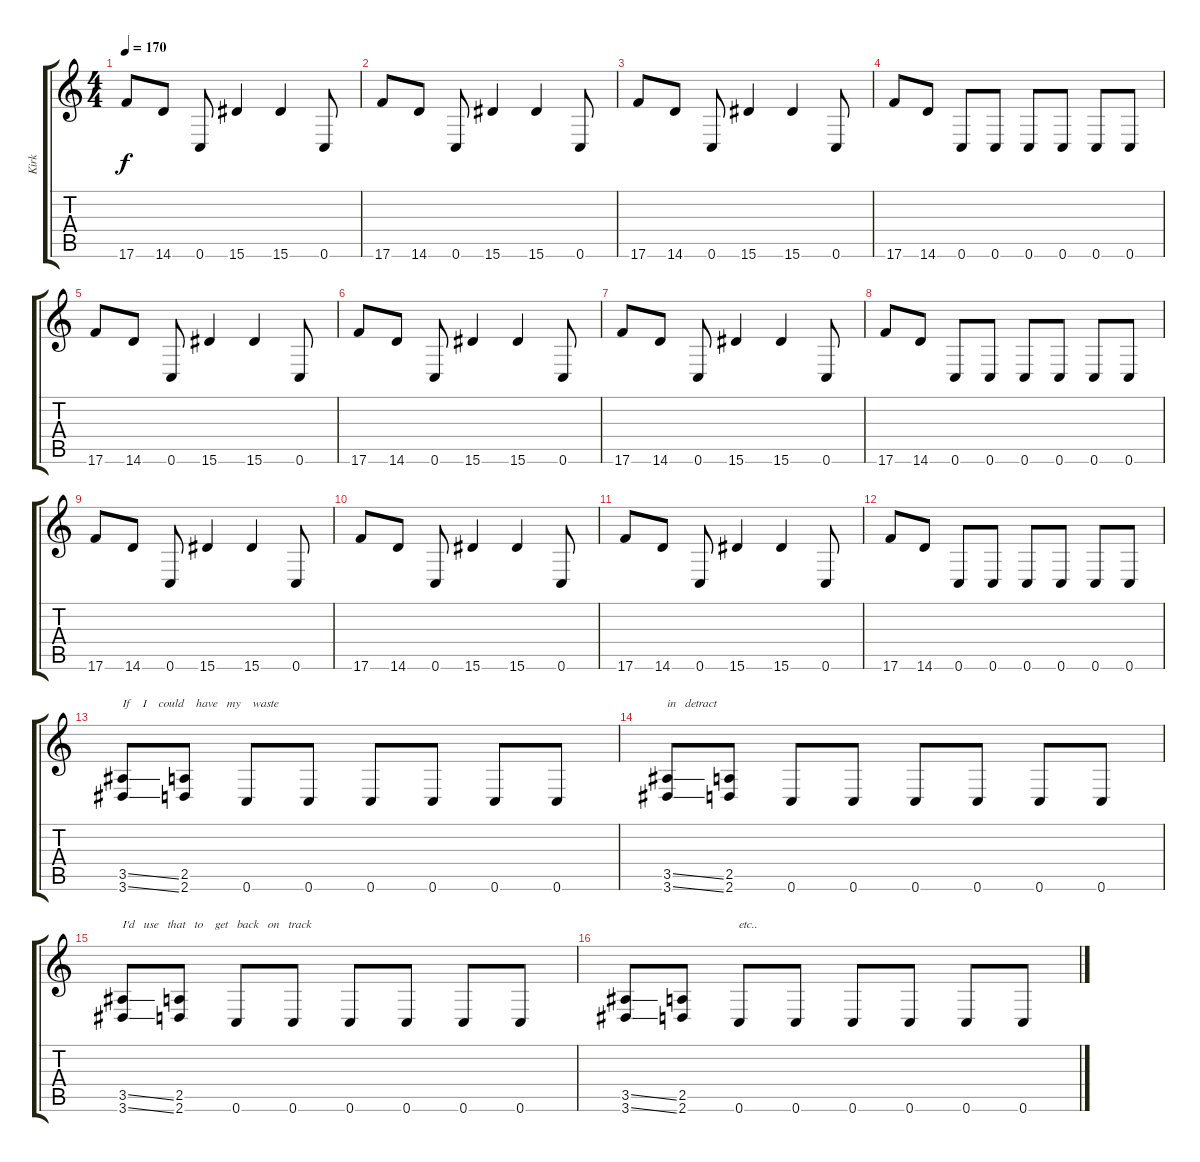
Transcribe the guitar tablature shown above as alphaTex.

\track ("Kirk" "Kirk") {instrument distortionguitar}
\staff {score tabs}
\tuning (D4 A3 F3 C3 G2 C2) {hide}
\ts (4 4)
\tempo 170
\clef g2
\ks c
17.6.8{dy f} 14.6.8 0.6.8 15.6.4 15.6.4 0.6.8 |
17.6.8 14.6.8 0.6.8 15.6.4 15.6.4 0.6.8 |
17.6.8 14.6.8 0.6.8 15.6.4 15.6.4 0.6.8 |
17.6.8 14.6.8 0.6.8 0.6.8 0.6.8 0.6.8 0.6.8 0.6.8 |
17.6.8 14.6.8 0.6.8 15.6.4 15.6.4 0.6.8 |
17.6.8 14.6.8 0.6.8 15.6.4 15.6.4 0.6.8 |
17.6.8 14.6.8 0.6.8 15.6.4 15.6.4 0.6.8 |
17.6.8 14.6.8 0.6.8 0.6.8 0.6.8 0.6.8 0.6.8 0.6.8 |
17.6.8 14.6.8 0.6.8 15.6.4 15.6.4 0.6.8 |
17.6.8 14.6.8 0.6.8 15.6.4 15.6.4 0.6.8 |
17.6.8 14.6.8 0.6.8 15.6.4 15.6.4 0.6.8 |
17.6.8 14.6.8 0.6.8 0.6.8 0.6.8 0.6.8 0.6.8 0.6.8 |
(3.5{ss} 3.6{ss}).8{txt "If    I    could    have   my    waste "} (2.5 2.6).8 0.6.8 0.6.8 0.6.8 0.6.8 0.6.8 0.6.8 |
(3.5{ss} 3.6{ss}).8{txt "in   detract"} (2.5 2.6).8 0.6.8 0.6.8 0.6.8 0.6.8 0.6.8 0.6.8 |
(3.5{ss} 3.6{ss}).8{txt "I'd   use   that   to    get   back   on   track"} (2.5 2.6).8 0.6.8 0.6.8 0.6.8 0.6.8 0.6.8 0.6.8 |
(3.5{ss} 3.6{ss}).8 (2.5 2.6).8 0.6.8{txt "etc.."} 0.6.8 0.6.8 0.6.8 0.6.8 0.6.8
